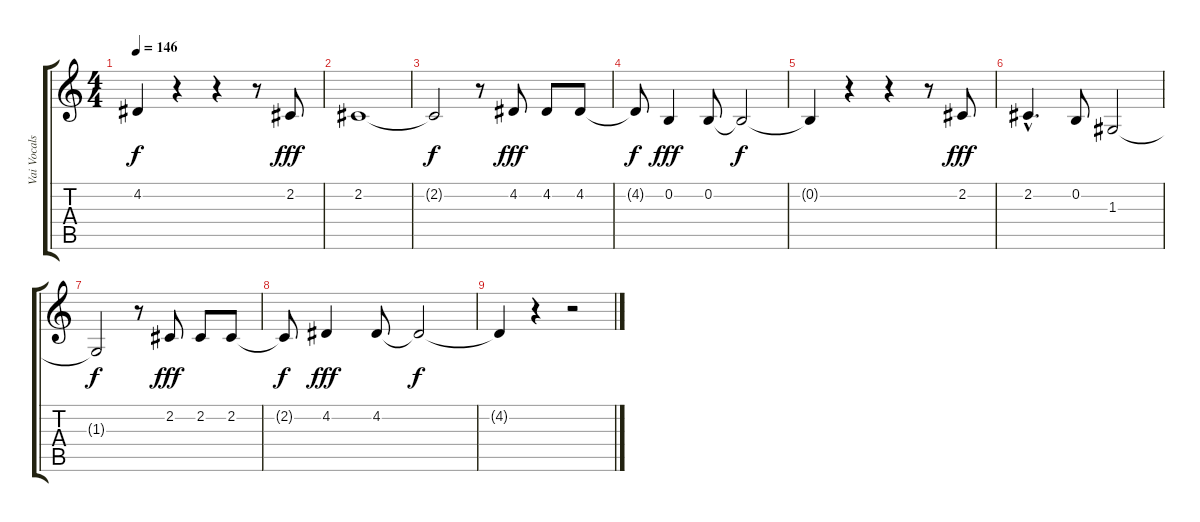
\track ("Vai Vocals" "Vai Vocals") {instrument lead6voice}
\staff {score tabs}
\tuning (E4 B3 G3 D3 A2 E2) {hide}
\ts (4 4)
\tempo 146
\clef g2
\ks c
4.2{t}.4{dy f} r.4 r.4 r.8 2.2.8{dy fff} |
2.2.1 |
2.2{t}.2{dy f} r.8 4.2.8{dy fff} 4.2.8 4.2.8 |
4.2{t}.8{dy f} 0.2.4{dy fff} 0.2.8 0.2{t}.2{dy f} |
0.2{t}.4 r.4 r.4 r.8 2.2.8{dy fff} |
2.2{hac}.4{d} 0.2.8 1.3.2 |
1.3{t}.2{dy f} r.8 2.2.8{dy fff} 2.2.8 2.2.8 |
2.2{t}.8{dy f} 4.2.4{dy fff} 4.2.8 4.2{t}.2{dy f} |
4.2{t}.4 r.4 r.2
